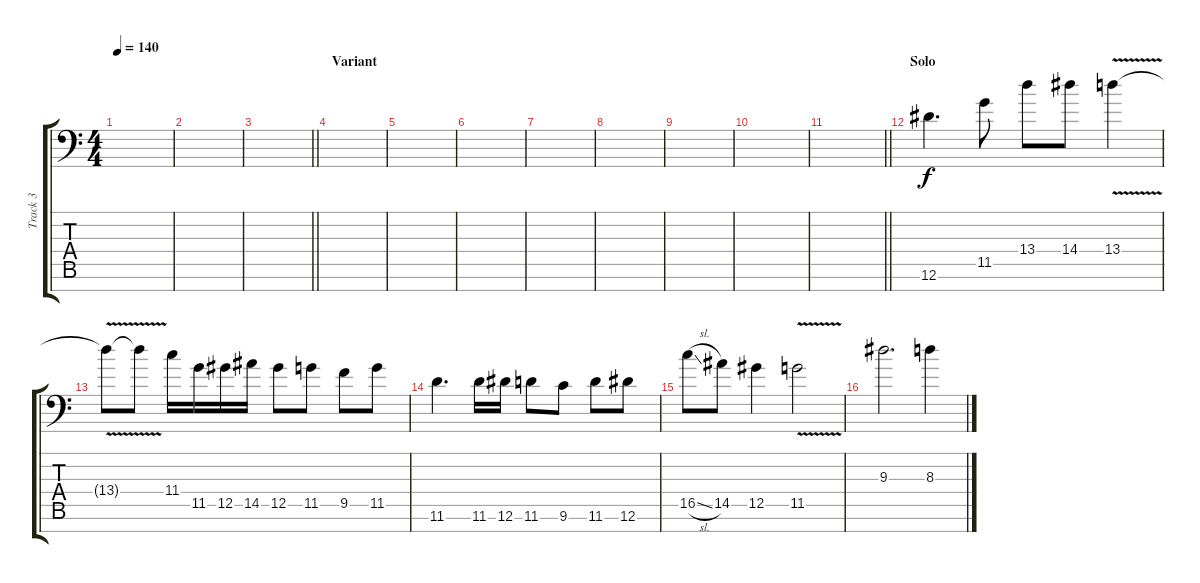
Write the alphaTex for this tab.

\track ("Track 3" "Track 3") {instrument overdrivenguitar}
\staff {score tabs}
\tuning (Eb4 Bb3 Gb3 Db3 Ab2 Eb2 Ab1) {hide}
\ts (4 4)
\tempo 140
\clef f4
\ks c
|
|
\barLineRight lightlight
|
\section ("" "Variant")
|
|
|
|
|
|
|
\barLineRight lightlight
|
\section ("" "Solo")
12.6.4{d volume 16 instrument overdrivenguitar} 11.5.8 13.4.8 14.4.8 13.4{v}.4 |
13.4{v t}.8 13.4{v t}.8 11.4.16 11.5.16 12.5.16 14.5.16 12.5.8 11.5.8 9.5.8 11.5.8 |
11.6.4{d} 11.6.16 12.6.16 11.6.8 9.6.8 11.6.8 12.6.8 |
16.5{sl}.8 14.5.8 12.5.4 11.5{v}.2 |
9.3.2{d} 8.3.4
